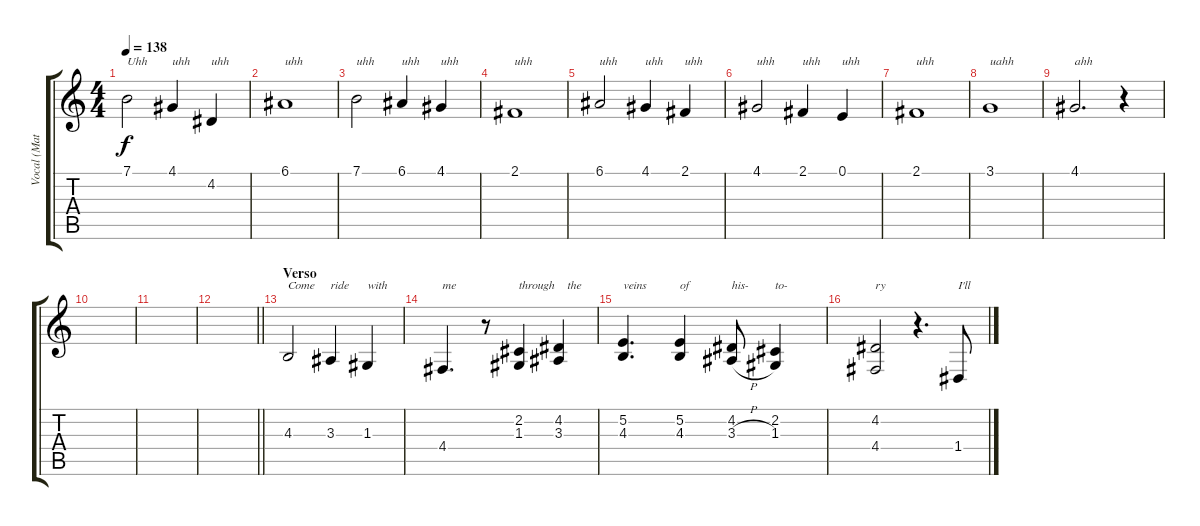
\track ("Vocal (Matt,Chris y Morgan)" "Vocal (Mat") {instrument flute}
\staff {score tabs}
\tuning (E4 B3 G3 D3 A2 E2) {hide}
\ts (4 4)
\tempo 138
\clef g2
\ks c
7.1.2{txt "Uhh" dy f} 4.1.4{txt "uhh"} 4.2.4{txt "uhh"} |
6.1.1{txt "uhh"} |
7.1.2{txt "uhh"} 6.1.4{txt "uhh"} 4.1.4{txt "uhh"} |
2.1.1{txt "uhh"} |
6.1.2{txt "uhh"} 4.1.4{txt "uhh"} 2.1.4{txt "uhh"} |
4.1.2{txt "uhh"} 2.1.4{txt "uhh"} 0.1.4{txt "uhh"} |
2.1.1{txt "uhh"} |
3.1.1{txt "uahh"} |
4.1.2{d txt "ahh"} r.4 |
|
|
\barLineRight lightlight
|
\section ("" "Verso")
4.3.2{txt "Come"} 3.3.4{txt "ride"} 1.3.4{txt "with"} |
4.4.4{d txt "me"} r.8 (2.2 1.3).4{txt "through"} (4.2 3.3).4{txt "   the"} |
(5.2 4.3).4{d txt "veins"} (5.2 4.3).4{txt "of"} (4.2 3.3{h}).8{txt "his-"} (2.2 1.3).4{txt "to-"} |
(4.2 4.4).2{txt "ry"} r.4{d} 1.4.8{txt "I'll"}
